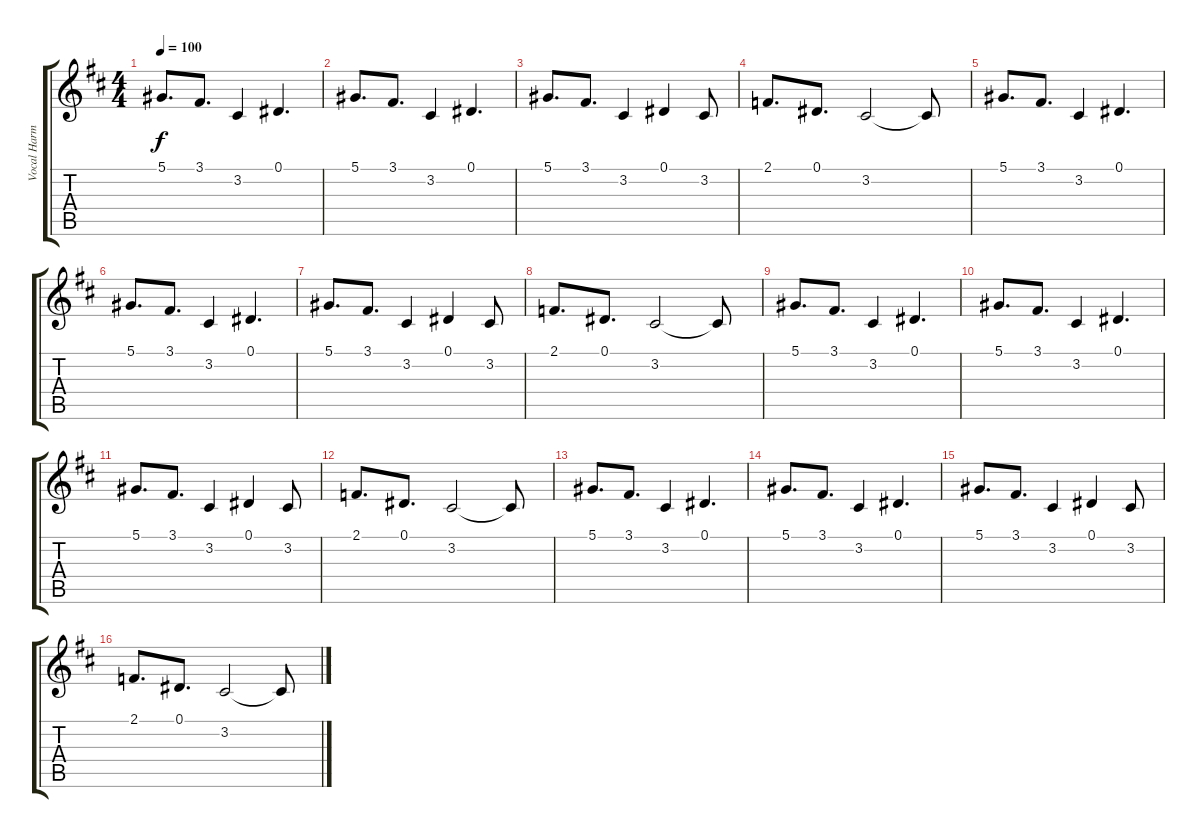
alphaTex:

\track ("Vocal Harmony" "Vocal Harm") {instrument violin}
\staff {score tabs}
\tuning (Eb4 Bb3 Gb3 Db3 Ab2 Eb2) {hide}
\ts (4 4)
\tempo 100
\clef g2
\ks d
5.1.8{d dy f} 3.1.8{d} 3.2.4 0.1.4{d} |
5.1.8{d} 3.1.8{d} 3.2.4 0.1.4{d} |
5.1.8{d} 3.1.8{d} 3.2.4 0.1.4 3.2.8 |
2.1.8{d} 0.1.8{d} 3.2.2 3.2{t}.8 |
5.1.8{d} 3.1.8{d} 3.2.4 0.1.4{d} |
5.1.8{d} 3.1.8{d} 3.2.4 0.1.4{d} |
5.1.8{d} 3.1.8{d} 3.2.4 0.1.4 3.2.8 |
2.1.8{d} 0.1.8{d} 3.2.2 3.2{t}.8 |
5.1.8{d} 3.1.8{d} 3.2.4 0.1.4{d} |
5.1.8{d} 3.1.8{d} 3.2.4 0.1.4{d} |
5.1.8{d} 3.1.8{d} 3.2.4 0.1.4 3.2.8 |
2.1.8{d} 0.1.8{d} 3.2.2 3.2{t}.8 |
5.1.8{d} 3.1.8{d} 3.2.4 0.1.4{d} |
5.1.8{d} 3.1.8{d} 3.2.4 0.1.4{d} |
5.1.8{d} 3.1.8{d} 3.2.4 0.1.4 3.2.8 |
2.1.8{d} 0.1.8{d} 3.2.2 3.2{t}.8
